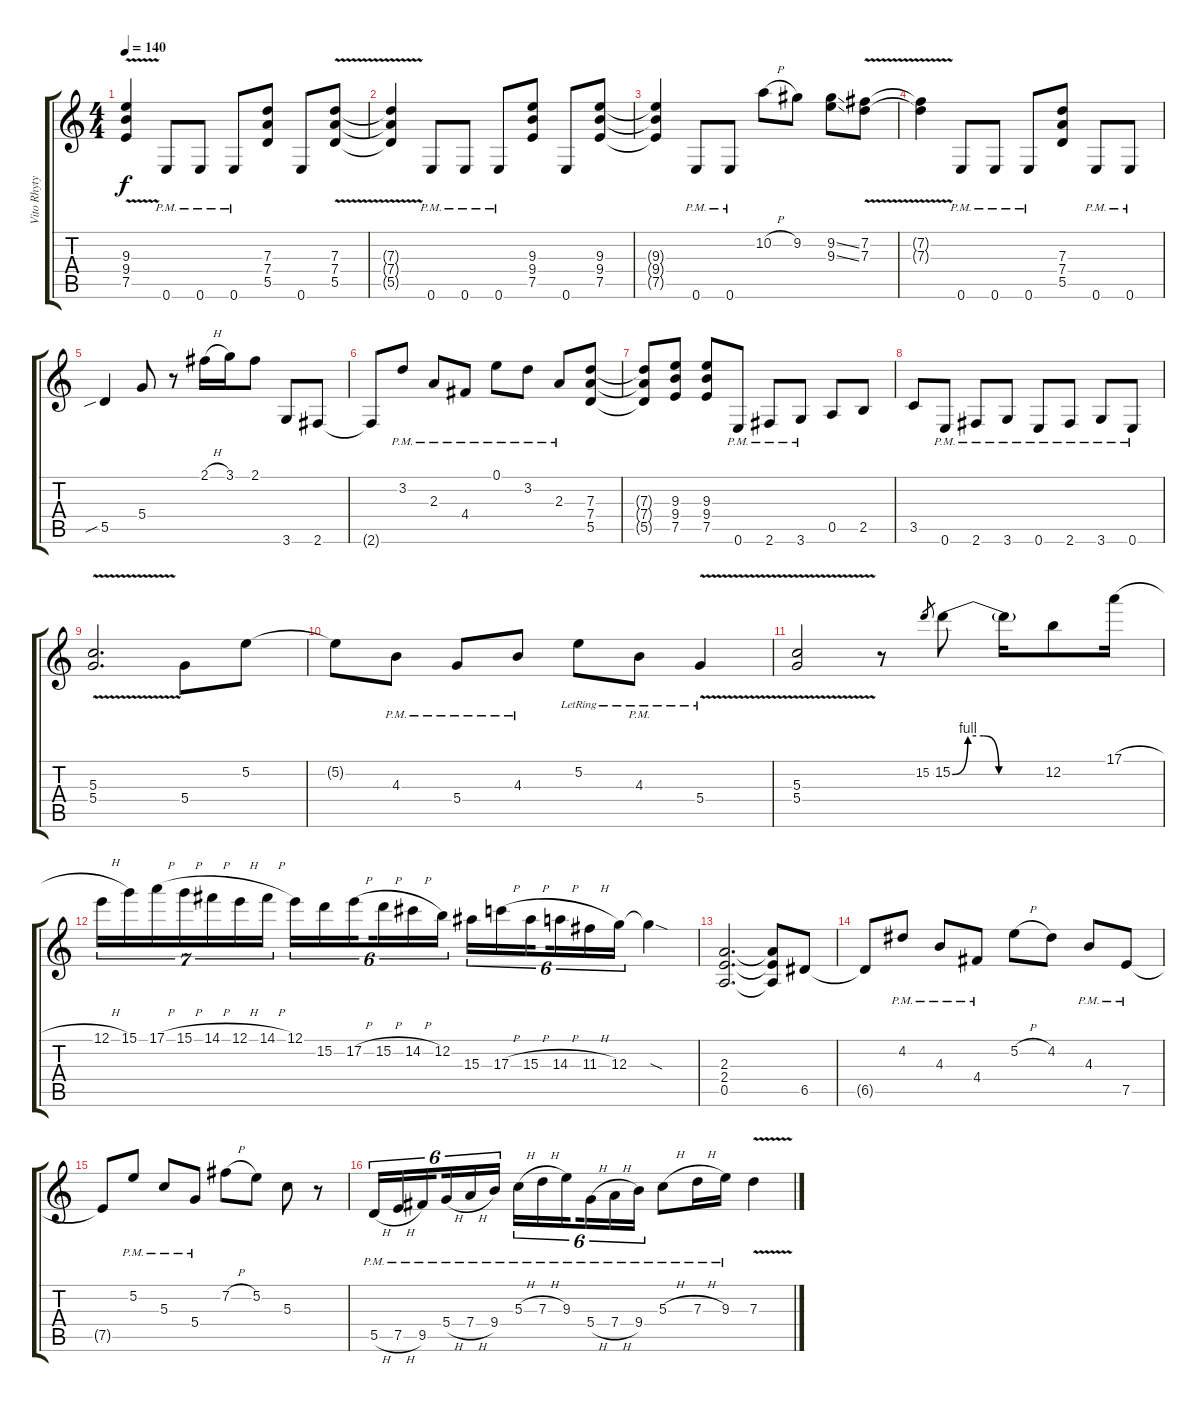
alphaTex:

\track ("Vito Rhytym" "Vito Rhyty") {instrument distortionguitar}
\staff {score tabs}
\tuning (E4 B3 G3 D3 A2 E2) {hide}
\ts (4 4)
\tempo 140
\clef g2
\ks c
(9.3{v} 9.4 7.5).4{dy f} 0.6{pm}.8 0.6{pm}.8 0.6{pm}.8 (7.3 7.4 5.5).8 0.6.8 (7.3{v} 7.4{v} 5.5{v}).8 |
(7.3{t} 7.4{t} 5.5{t}).4 0.6{pm}.8 0.6{pm}.8 0.6{pm}.8 (9.3 9.4 7.5).8 0.6.8 (9.3 9.4 7.5).8 |
(9.3{t} 9.4{t} 7.5{t}).4 0.6{pm}.8 0.6{pm}.8 10.2{h}.8 9.2.8 (9.2{ss} 9.3{ss}).8 (7.2 7.3{v}).8 |
(7.2{t} 7.3{t}).4 0.6{pm}.8 0.6{pm}.8 0.6{pm}.8 (7.3 7.4 5.5).8 0.6{pm}.8 0.6{pm}.8 |
5.5{sib}.4 5.4.8 r.8 2.1{h}.16 3.1.16 2.1.8 3.6.8 2.6.8 |
2.6{t}.8 3.2{pm}.8 2.3{pm}.8 4.4{pm}.8 0.1{pm}.8 3.2{pm}.8 2.3{pm}.8 (7.3 7.4 5.5).8 |
(7.3{t} 7.4{t} 5.5{t}).8 (9.3 9.4 7.5).8 (9.3 9.4 7.5).8 0.6{pm}.8 2.6{pm}.8 3.6{pm}.8 0.5.8 2.5.8 |
3.5.8 0.6{pm}.8 2.6{pm}.8 3.6{pm}.8 0.6{pm}.8 2.6{pm}.8 3.6{pm}.8 0.6{pm}.8 |
(5.3{v} 5.4{v}).2{d} 5.4.8 5.2.8 |
5.2{t}.8 4.3{pm}.8 5.4{pm}.8 4.3{pm}.8 5.2{lr}.8 4.3{pm lr}.8 5.4{v lr}.4 |
(5.3{v} 5.4).2 r.8 15.2.8{gr} 15.2{be (custom 0 0 10 4 20 4 30 0 60 0)}.8 15.2{t}.16 12.2.8 17.1{h}.16 |
12.1{h}.16{tu (7 4)} 15.1.16{tu (7 4)} 17.1{h}.16{tu (7 4)} 15.1{h}.16{tu (7 4)} 14.1{h}.16{tu (7 4)} 12.1{h}.16{tu (7 4)} 14.1{h}.16{tu (7 4)} 12.1.16{tu (6 4)} 15.2.16{tu (6 4)} 17.2{h}.16{tu (6 4) beam splitsecondary} 15.2{h}.16{tu (6 4)} 14.2{h}.16{tu (6 4)} 12.2.16{tu (6 4)} 15.3.16{tu (6 4)} 17.3{h}.16{tu (6 4)} 15.3{h}.16{tu (6 4) beam splitsecondary} 14.3{h}.16{tu (6 4)} 11.3{h}.16{tu (6 4)} 12.3.16{tu (6 4)} 12.3{sod t}.4 |
(2.3 2.4 0.5).2{d} (2.3{t} 2.4{t} 0.5{t}).8 6.5.8 |
6.5{t}.8 4.2{pm}.8 4.3{pm}.8 4.4{pm}.8 5.2{h}.8 4.2.8 4.3{pm}.8 7.5{pm}.8 |
7.5{t}.8 5.2{pm}.8 5.3{pm}.8 5.4{pm}.8 7.2{h}.8 5.2.8 5.3.8 r.8 |
5.5{h pm}.16{tu (6 4)} 7.5{h pm}.16{tu (6 4)} 9.5{pm}.16{tu (6 4) beam splitsecondary} 5.4{h pm}.16{tu (6 4)} 7.4{h pm}.16{tu (6 4)} 9.4{pm}.16{tu (6 4)} 5.3{h pm}.16{tu (6 4)} 7.3{h pm}.16{tu (6 4)} 9.3{pm}.16{tu (6 4) beam splitsecondary} 5.4{h pm}.16{tu (6 4)} 7.4{h pm}.16{tu (6 4)} 9.4{pm}.16{tu (6 4)} 5.3{h pm}.8 7.3{h pm}.16 9.3{pm}.16 7.3{v}.4
